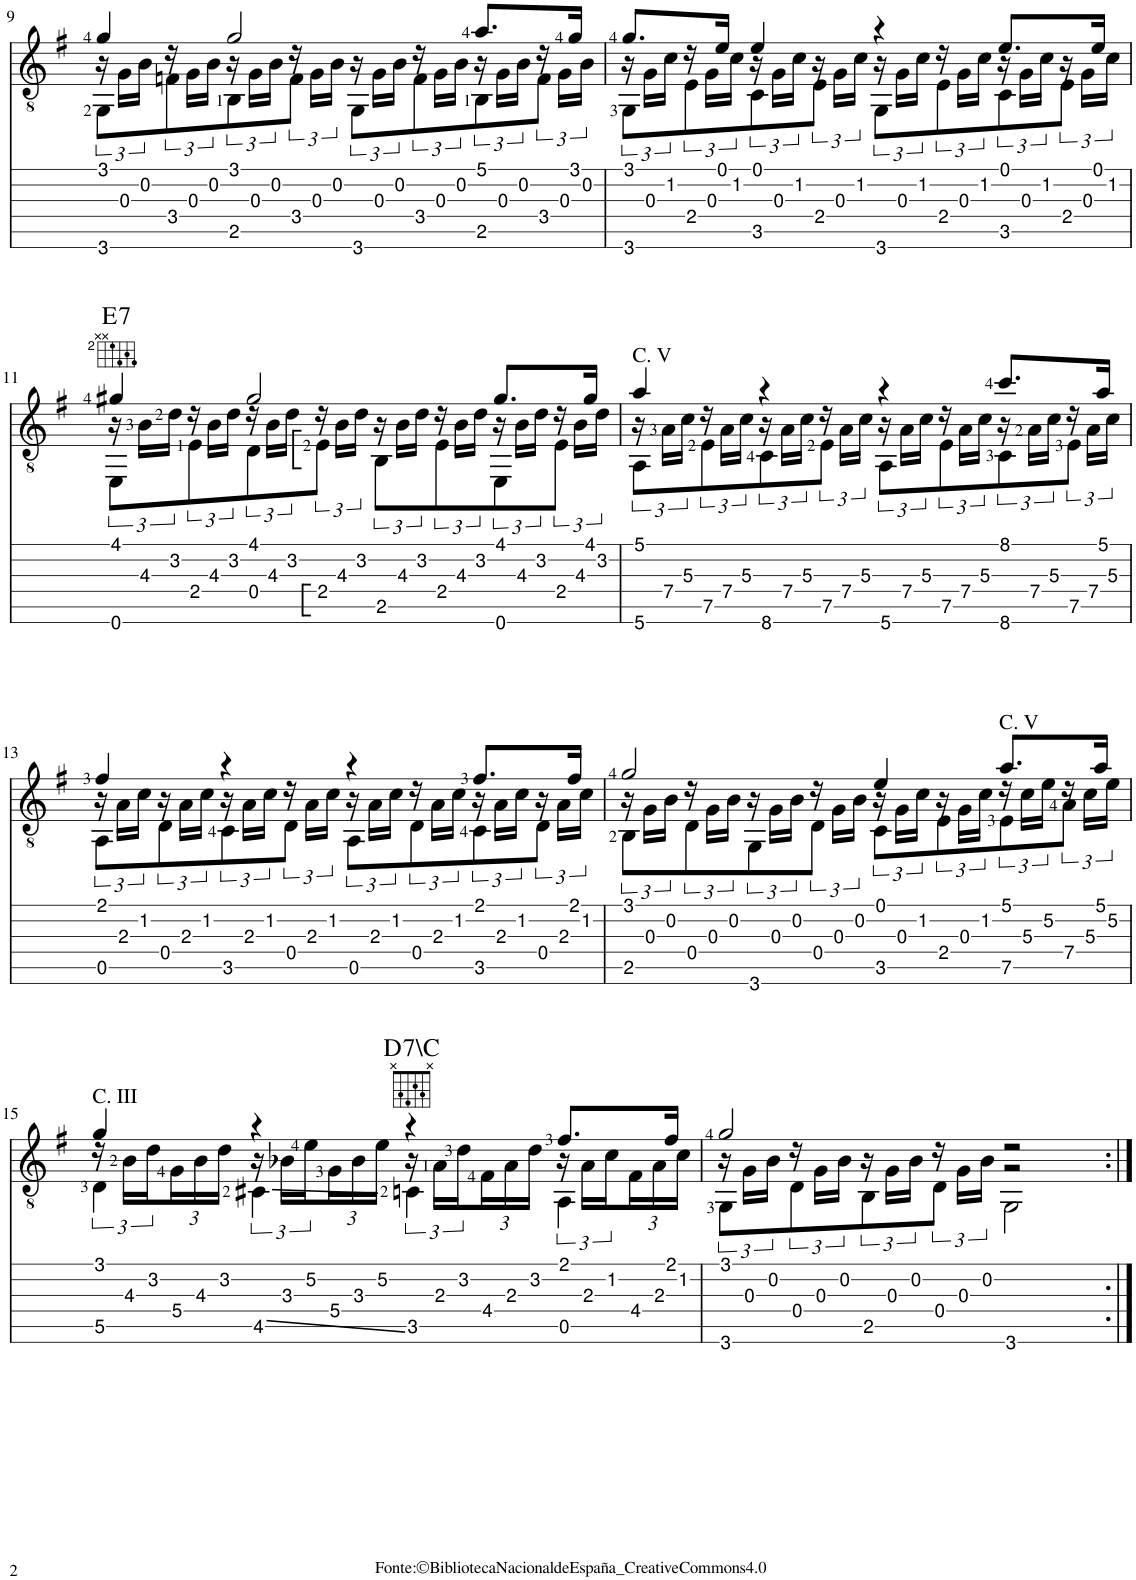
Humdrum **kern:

**kern	**kern	**harte
*part1	*part1	*part1
*staff2	*staff1	*
*I"Guitar	*	*
*I'Guit.	*	*
!!LO:PB:g=z
*	*clefGv2	*
*k[f#]	*k[f#]	*
*M4/4	*M4/4	*
*met(c)	*met(c)	*
=9	=9	=9
*^	*	*
*	*Xbrackettup	*	*
*	*^	*^	*
*	*	*	*	*^	*
4g	24r	8GGL	4g/	24r	8GG\L	.
.	24GLL	.	.	24G\LL	.	.
.	24BJJ	.	.	24B\JJ	.	.
.	24r	8FJ	.	24r	8Fn\	.
.	24GLL	.	.	24G\LL	.	.
.	24BJJ	.	.	24B\JJ	.	.
2g	24r	8BBL	2g/	24r	8BB\	.
.	24GLL	.	.	24G\LL	.	.
.	24BJJ	.	.	24B\JJ	.	.
.	24r	8FJ	.	24r	8F\J	.
.	24GLL	.	.	24G\LL	.	.
.	24BJJ	.	.	24B\JJ	.	.
.	24r	8GGL	.	24r	8GG\L	.
.	24GLL	.	.	24G\LL	.	.
.	24BJJ	.	.	24B\JJ	.	.
.	24r	8FJ	.	24r	8F\	.
.	24GLL	.	.	24G\LL	.	.
.	24BJJ	.	.	24B\JJ	.	.
8.aL	24r	8BBL	8.a/L	24r	8BB\	.
.	24GLL	.	.	24G\LL	.	.
.	24BJJ	.	.	24B\JJ	.	.
.	24r	8FJ	.	24r	8F\J	.
.	24GLL	.	.	24G\LL	.	.
16gJk	.	.	16g/Jk	.	.	.
.	24BJJ	.	.	24B\JJ	.	.
=10	=10	=10	=10	=10	=10	=10
8.gL	24r	8GGL	8.g/L	24r	8GG\L	.
.	24GLL	.	.	24G\LL	.	.
.	24cJJ	.	.	24c\JJ	.	.
.	24r	8EJ	.	24r	8E\	.
.	24GLL	.	.	24G\LL	.	.
16eJk	.	.	16e/Jk	.	.	.
.	24cJJ	.	.	24c\JJ	.	.
4e	24r	8CL	4e/	24r	8C\	.
.	24GLL	.	.	24G\LL	.	.
.	24cJJ	.	.	24c\JJ	.	.
.	24r	8EJ	.	24r	8E\J	.
.	24GLL	.	.	24G\LL	.	.
.	24cJJ	.	.	24c\JJ	.	.
4r	24r	8GGL	4r	24r	8GG\L	.
.	24GLL	.	.	24G\LL	.	.
.	24cJJ	.	.	24c\JJ	.	.
.	24r	8EJ	.	24r	8E\	.
.	24GLL	.	.	24G\LL	.	.
.	24cJJ	.	.	24c\JJ	.	.
8.eL	24r	8CL	8.e/L	24r	8C\	.
.	24GLL	.	.	24G\LL	.	.
.	24cJJ	.	.	24c\JJ	.	.
.	24r	8EJ	.	24r	8E\J	.
.	24GLL	.	.	24G\LL	.	.
16eJk	.	.	16e/Jk	.	.	.
.	24cJJ	.	.	24c\JJ	.	.
!!LO:LB:g=z	!!	!!
=11	=11	=11	=11	=11	=11	=11
!	!	!	!	!	!	!LO:H:kt=7
4g#	24r	8EEL	4g#X/	24r	8EE\L	E:7
.	24BLL	.	.	24B\LL	.	.
.	24dJJ	.	.	24d\JJ	.	.
.	24r	8EJ	.	24r	8E\	.
.	24BLL	.	.	24B\LL	.	.
.	24dJJ	.	.	24d\JJ	.	.
2g#	24r	8DL	2g#/	24r	8D\	.
.	24BLL	.	.	24B\LL	.	.
.	24dJJ	.	.	24d\JJ	.	.
.	24r	8E:J	.	24r	8E:\J	.
.	24BLL	.	.	24B\LL	.	.
.	24dJJ	.	.	24d\JJ	.	.
.	24r	8BBL	.	24r	8BB\L	.
.	24BLL	.	.	24B\LL	.	.
.	24dJJ	.	.	24d\JJ	.	.
.	24r	8EJ	.	24r	8E\	.
.	24BLL	.	.	24B\LL	.	.
.	24dJJ	.	.	24d\JJ	.	.
8.g#L	24r	8EEL	8.g#/L	24r	8EE\	.
.	24BLL	.	.	24B\LL	.	.
.	24dJJ	.	.	24d\JJ	.	.
.	24r	8EJ	.	24r	8E\J	.
.	24BLL	.	.	24B\LL	.	.
16g#Jk	.	.	16g#/Jk	.	.	.
.	24dJJ	.	.	24d\JJ	.	.
=12	=12	=12	=12	=12	=12	=12
!	!	!	!LO:TX:a:t=C. V	!	!	!
4a	24r	8AAL	4a/	24r	8AA\L	.
.	24ALL	.	.	24A\LL	.	.
.	24cJJ	.	.	24c\JJ	.	.
.	24r	8EJ	.	24r	8E\	.
.	24ALL	.	.	24A\LL	.	.
.	24cJJ	.	.	24c\JJ	.	.
4r	24r	8CL	4r	24r	8C\	.
.	24ALL	.	.	24A\LL	.	.
.	24cJJ	.	.	24c\JJ	.	.
.	24r	8EJ	.	24r	8E\J	.
.	24ALL	.	.	24A\LL	.	.
.	24cJJ	.	.	24c\JJ	.	.
4r	24r	8AAL	4r	24r	8AA\L	.
.	24ALL	.	.	24A\LL	.	.
.	24cJJ	.	.	24c\JJ	.	.
.	24r	8EJ	.	24r	8E\	.
.	24ALL	.	.	24A\LL	.	.
.	24cJJ	.	.	24c\JJ	.	.
8.ccL	24r	8CL	8.cc/L	24r	8C\	.
.	24ALL	.	.	24A\LL	.	.
.	24cJJ	.	.	24c\JJ	.	.
.	24r	8EJ	.	24r	8E\J	.
.	24ALL	.	.	24A\LL	.	.
16aJk	.	.	16a/Jk	.	.	.
.	24cJJ	.	.	24c\JJ	.	.
!!LO:LB:g=z	!!	!!
=13	=13	=13	=13	=13	=13	=13
4f#	24r	8AAL	4f#/	24r	8AA\L	.
.	24ALL	.	.	24A\LL	.	.
.	24cJJ	.	.	24c\JJ	.	.
.	24r	8DJ	.	24r	8D\	.
.	24ALL	.	.	24A\LL	.	.
.	24cJJ	.	.	24c\JJ	.	.
4r	24r	8CL	4r	24r	8C\	.
.	24ALL	.	.	24A\LL	.	.
.	24cJJ	.	.	24c\JJ	.	.
.	24r	8DJ	.	24r	8D\J	.
.	24ALL	.	.	24A\LL	.	.
.	24cJJ	.	.	24c\JJ	.	.
4r	24r	8AAL	4r	24r	8AA\L	.
.	24ALL	.	.	24A\LL	.	.
.	24cJJ	.	.	24c\JJ	.	.
.	24r	8DJ	.	24r	8D\	.
.	24ALL	.	.	24A\LL	.	.
.	24cJJ	.	.	24c\JJ	.	.
8.f#L	24r	8CL	8.f#/L	24r	8C\	.
.	24ALL	.	.	24A\LL	.	.
.	24cJJ	.	.	24c\JJ	.	.
.	24r	8DJ	.	24r	8D\J	.
.	24ALL	.	.	24A\LL	.	.
16f#Jk	.	.	16f#/Jk	.	.	.
.	24cJJ	.	.	24c\JJ	.	.
=14	=14	=14	=14	=14	=14	=14
2g	24r	8BBL	2g/	24r	8BB\L	.
.	24GLL	.	.	24G\LL	.	.
.	24BJJ	.	.	24B\JJ	.	.
.	24r	8DJ	.	24r	8D\	.
.	24GLL	.	.	24G\LL	.	.
.	24BJJ	.	.	24B\JJ	.	.
.	24r	8GGL	.	24r	8GG\	.
.	24GLL	.	.	24G\LL	.	.
.	24BJJ	.	.	24B\JJ	.	.
.	24r	8DJ	.	24r	8D\J	.
.	24GLL	.	.	24G\LL	.	.
.	24BJJ	.	.	24B\JJ	.	.
4e	24r	8CL	4e/	24r	8C\L	.
.	24GLL	.	.	24G\LL	.	.
.	24cJJ	.	.	24c\JJ	.	.
.	24r	8EJ	.	24r	8E\	.
.	24GLL	.	.	24G\LL	.	.
.	24cJJ	.	.	24c\JJ	.	.
!	!	!	!LO:TX:a:t=C. V	!	!	!
8.aL	24r	8EL	8.a/L	24r	8E\	.
.	24cLL	.	.	24c\LL	.	.
.	24eJJ	.	.	24e\JJ	.	.
.	24r	8AJ	.	24r	8A\J	.
.	24cLL	.	.	24c\LL	.	.
16aJk	.	.	16a/Jk	.	.	.
.	24eJJ	.	.	24e\JJ	.	.
!!LO:LB:g=z	!!	!!
=15	=15	=15	=15	=15	=15	=15
!	!	!	!LO:TX:a:t=C. III	!	!	!
4g	24r	4D	4g/	24r	4D\	.
.	24BLL	.	.	24B\LL	.	.
.	24dJ	.	.	24d\	.	.
*	*	*	*	*Xbrackettup	*	*
.	24GL	.	.	24G\	.	.
.	24B	.	.	24B\	.	.
.	24dJJ	.	.	24d\JJ	.	.
*	*	*	*	*brackettup	*	*
4r	24r	4C#	4r	24r	4C#X\	.
.	24B-LL	.	.	24B-X\LL	.	.
.	24eJ	.	.	24e\	.	.
*	*	*	*	*Xbrackettup	*	*
.	24GL	.	.	24G\	.	.
.	24B-	.	.	24B-\	.	.
.	24eJJ	.	.	24e\JJ	.	.
*	*	*	*	*brackettup	*	*
!	!	!	!	!	!	!LO:H:kt=7
4r	24r	4C	4r	24r	4Cn\	D:7
.	24ALL	.	.	24A\LL	.	.
.	24dJ	.	.	24d\	.	.
*	*	*	*	*Xbrackettup	*	*
.	24F#L	.	.	24F#\	.	.
.	24A	.	.	24A\	.	.
.	24dJJ	.	.	24d\JJ	.	.
*	*	*	*	*brackettup	*	*
8.f#L	24r	4AA	8.f#/L	24r	4AA\	.
.	24ALL	.	.	24A\LL	.	.
.	24cJ	.	.	24c\	.	.
*	*	*	*	*Xbrackettup	*	*
.	24F#L	.	.	24F#\	.	.
.	24A	.	.	24A\	.	.
16f#Jk	.	.	16f#/Jk	.	.	.
.	24cJJ	.	.	24c\JJ	.	.
=16	=16	=16	=16	=16	=16	=16
*	*	*	*	*brackettup	*	*
2g	24r	8GGL	2g/	24r	8GG\L	.
.	24GLL	.	.	24G\LL	.	.
.	24BJJ	.	.	24B\JJ	.	.
.	24r	8DJ	.	24r	8D\	.
.	24GLL	.	.	24G\LL	.	.
.	24BJJ	.	.	24B\JJ	.	.
.	24r	8BBL	.	24r	8BB\	.
.	24GLL	.	.	24G\LL	.	.
.	24BJJ	.	.	24B\JJ	.	.
.	24r	8DJ	.	24r	8D\J	.
.	24GLL	.	.	24G\LL	.	.
.	24BJJ	.	.	24B\JJ	.	.
2r	2r	2GG	2r	2r	2GG\	.
*v	*v	*v	*	*	*	*
*	*v	*v	*v	*
=:|!	=:|!	=:|!
*-	*-	*-
